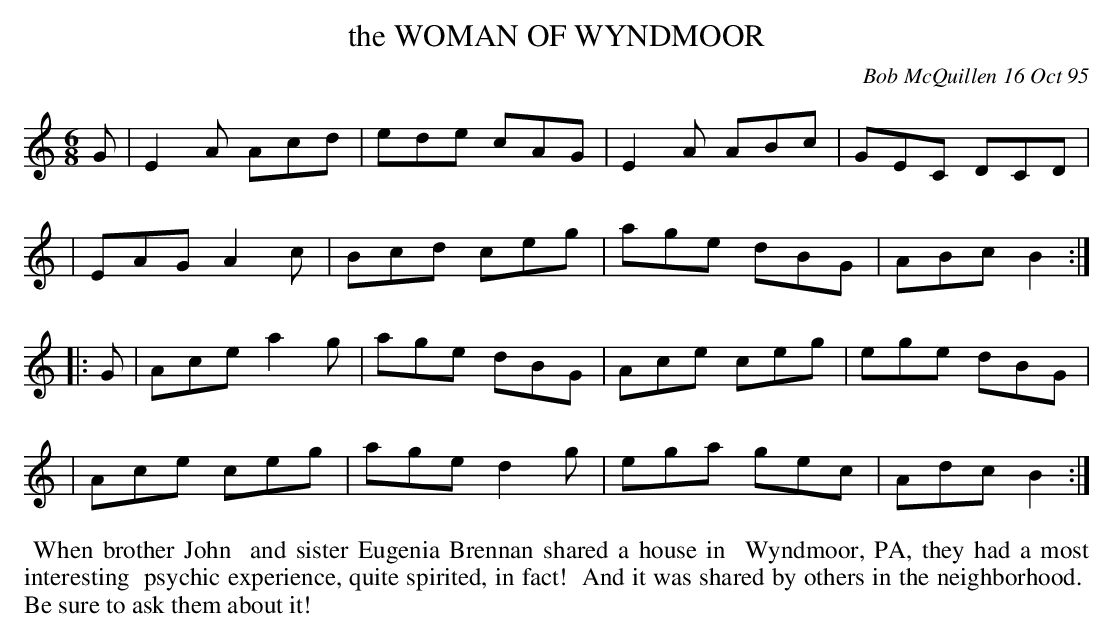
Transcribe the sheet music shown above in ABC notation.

X:1
T: the WOMAN OF WYNDMOOR
C: Bob McQuillen 16 Oct 95
M: 6/8
L: 1/8
K: Am
G \
| E2A Acd | ede cAG | E2A ABc | GEC DCD |
| EAG A2c | Bcd ceg | age dBG | ABc B2 :|
|: G \
| Ace a2g | age dBG | Ace ceg | ege dBG |
| Ace ceg | age d2g | ega gec | Adc B2 :|
